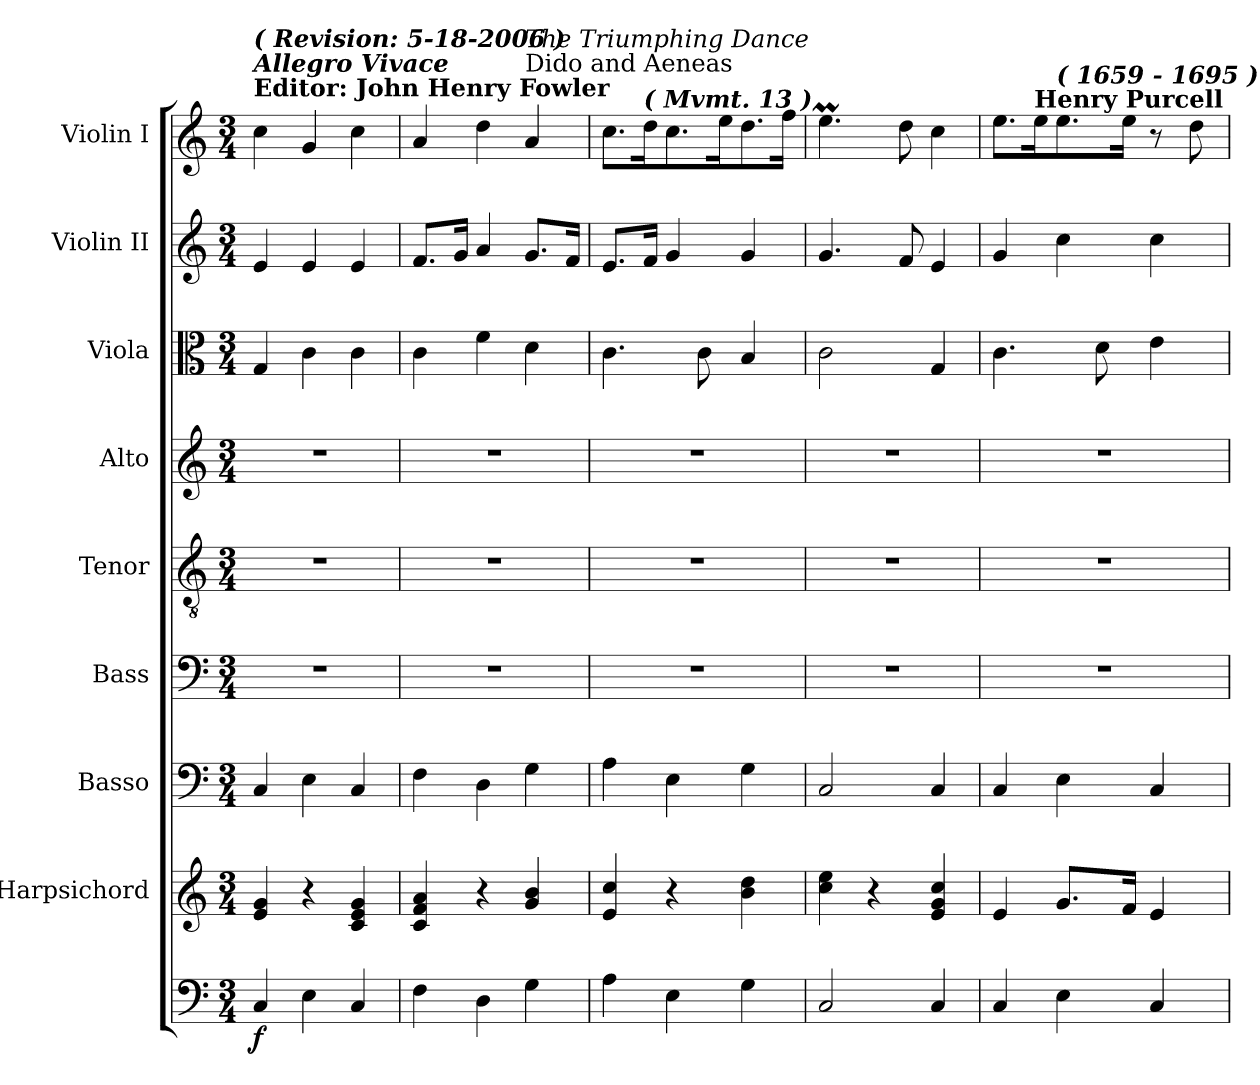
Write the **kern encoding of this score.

**kern	**dynam	**kern	**kern	**kern	**kern	**kern	**kern	**kern	**kern
*part9	*part9	*part8	*part7	*part6	*part5	*part4	*part3	*part2	*part1
*staff9	*staff9	*staff8	*staff7	*staff6	*staff5	*staff4	*staff3	*staff2	*staff1
*	*	*I"Harpsichord	*I"Basso	*I"Bass	*I"Tenor	*I"Alto	*I"Viola	*I"Violin II	*I"Violin I
*	*	*	*	*I'B.	*I'T.	*I'A.	*I'Vla.	*I'Vln. II	*I'Vln. I
!!LO:PB:g=z
*clefF4	*	*clefG2	*clefF4	*clefF4	*clefGv2	*clefG2	*clefC3	*clefG2	*clefG2
*	*	*	*	*	*ITrd7c12	*	*	*	*
*k[]	*	*k[]	*k[]	*k[]	*k[]	*k[]	*k[]	*k[]	*k[]
*C:	*	*C:	*C:	*C:	*C:	*C:	*C:	*C:	*C:
*M3/4	*	*M3/4	*M3/4	*M3/4	*M3/4	*M3/4	*M3/4	*M3/4	*M3/4
*MM130	*	*MM130	*MM130	*MM130	*MM130	*MM130	*MM130	*MM130	*MM130
=1	=1	=1	=1	=1	=1	=1	=1	=1	=1
!	!	!	!	!	!	!	!	!	!LO:TX:a:B:t=Editor&colon; John Henry Fowler
!	!	!	!	!	!	!	!	!	!LO:TX:a:Bi:t=Allegro Vivace
!	!	!	!	!	!	!	!	!	!LO:TX:a:Bi:t=( Revision&colon;  5-18-2006 )
!	!	!	!	!LO:N:vis=1	!LO:N:vis=1	!LO:N:vis=1	!	!	!
4Ci/	f	4ei/ 4gi	4Ci/	2.r	2.r	2.r	4Gi/	4ei/	4cci\
4Ei\	.	4r	4Ei\	.	.	.	4ci\	4ei/	4gi/
4Ci/	.	4ci/ 4ei 4gi	4Ci/	.	.	.	4ci\	4ei/	4cci\
=2	=2	=2	=2	=2	=2	=2	=2	=2	=2
!	!	!	!	!LO:N:vis=1	!LO:N:vis=1	!LO:N:vis=1	!	!	!
4Fi\	.	4ci/ 4fi 4ai	4Fi\	2.r	2.r	2.r	4ci\	8.fi/L	4ai/
.	.	.	.	.	.	.	.	16gi/Jk	.
4Di\	.	4r	4Di\	.	.	.	4fi\	4ai/	4ddi\
!	!	!	!	!	!	!	!	!	!LO:TX:a:t=Dido and Aeneas
!	!	!	!	!	!	!	!	!	!LO:TX:a:i:t=The Triumphing Dance
4Gi\	.	4gi/ 4bi	4Gi\	.	.	.	4di\	8.gi/L	4ai/
.	.	.	.	.	.	.	.	16fi/Jk	.
=3	=3	=3	=3	=3	=3	=3	=3	=3	=3
!	!	!	!	!LO:N:vis=1	!LO:N:vis=1	!LO:N:vis=1	!	!	!
4Ai\	.	4ei/ 4cci	4Ai\	2.r	2.r	2.r	4.ci\	8.ei/L	8.cci\L
!	!	!	!	!	!	!	!	!	!LO:TX:a:Bi:t=( Mvmt. 13 )
.	.	.	.	.	.	.	.	16fi/Jk	16ddi\k
4Ei\	.	4r	4Ei\	.	.	.	.	4gi/	8.cci\
.	.	.	.	.	.	.	8ci\	.	.
.	.	.	.	.	.	.	.	.	16eei\k
4Gi\	.	4bi\ 4ddi	4Gi\	.	.	.	4Bi/	4gi/	8.ddi\
.	.	.	.	.	.	.	.	.	16ffi\Jk
=4	=4	=4	=4	=4	=4	=4	=4	=4	=4
!	!	!	!	!LO:N:vis=1	!LO:N:vis=1	!LO:N:vis=1	!	!	!
2Ci/	.	4cci\ 4eei	2Ci/	2.r	2.r	2.r	2ci\	4.gi/	4.eemi\
.	.	4r	.	.	.	.	.	.	.
.	.	.	.	.	.	.	.	8fi/	8ddi\
4Ci/	.	4ei/ 4gi 4cci	4Ci/	.	.	.	4Gi/	4ei/	4cci\
=5	=5	=5	=5	=5	=5	=5	=5	=5	=5
!	!	!	!	!LO:N:vis=1	!LO:N:vis=1	!LO:N:vis=1	!	!	!
4Ci/	.	4ei/	4Ci/	2.r	2.r	2.r	4.ci\	4gi/	8.eei\L
!	!	!	!	!	!	!	!	!	!LO:TX:a:B:t=Henry Purcell
.	.	.	.	.	.	.	.	.	16eei\k
!	!	!	!	!	!	!	!	!	!LO:TX:a:Bi:t=( 1659 - 1695 )
4Ei\	.	8.gi/L	4Ei\	.	.	.	.	4cci\	8.eei\
.	.	.	.	.	.	.	8di\	.	.
.	.	16fi/Jk	.	.	.	.	.	.	16eei\Jk
4Ci/	.	4ei/	4Ci/	.	.	.	4ei\	4cci\	8r
.	.	.	.	.	.	.	.	.	8ddi\
=	=	=	=	=	=	=	=	=	=
*-	*-	*-	*-	*-	*-	*-	*-	*-	*-
